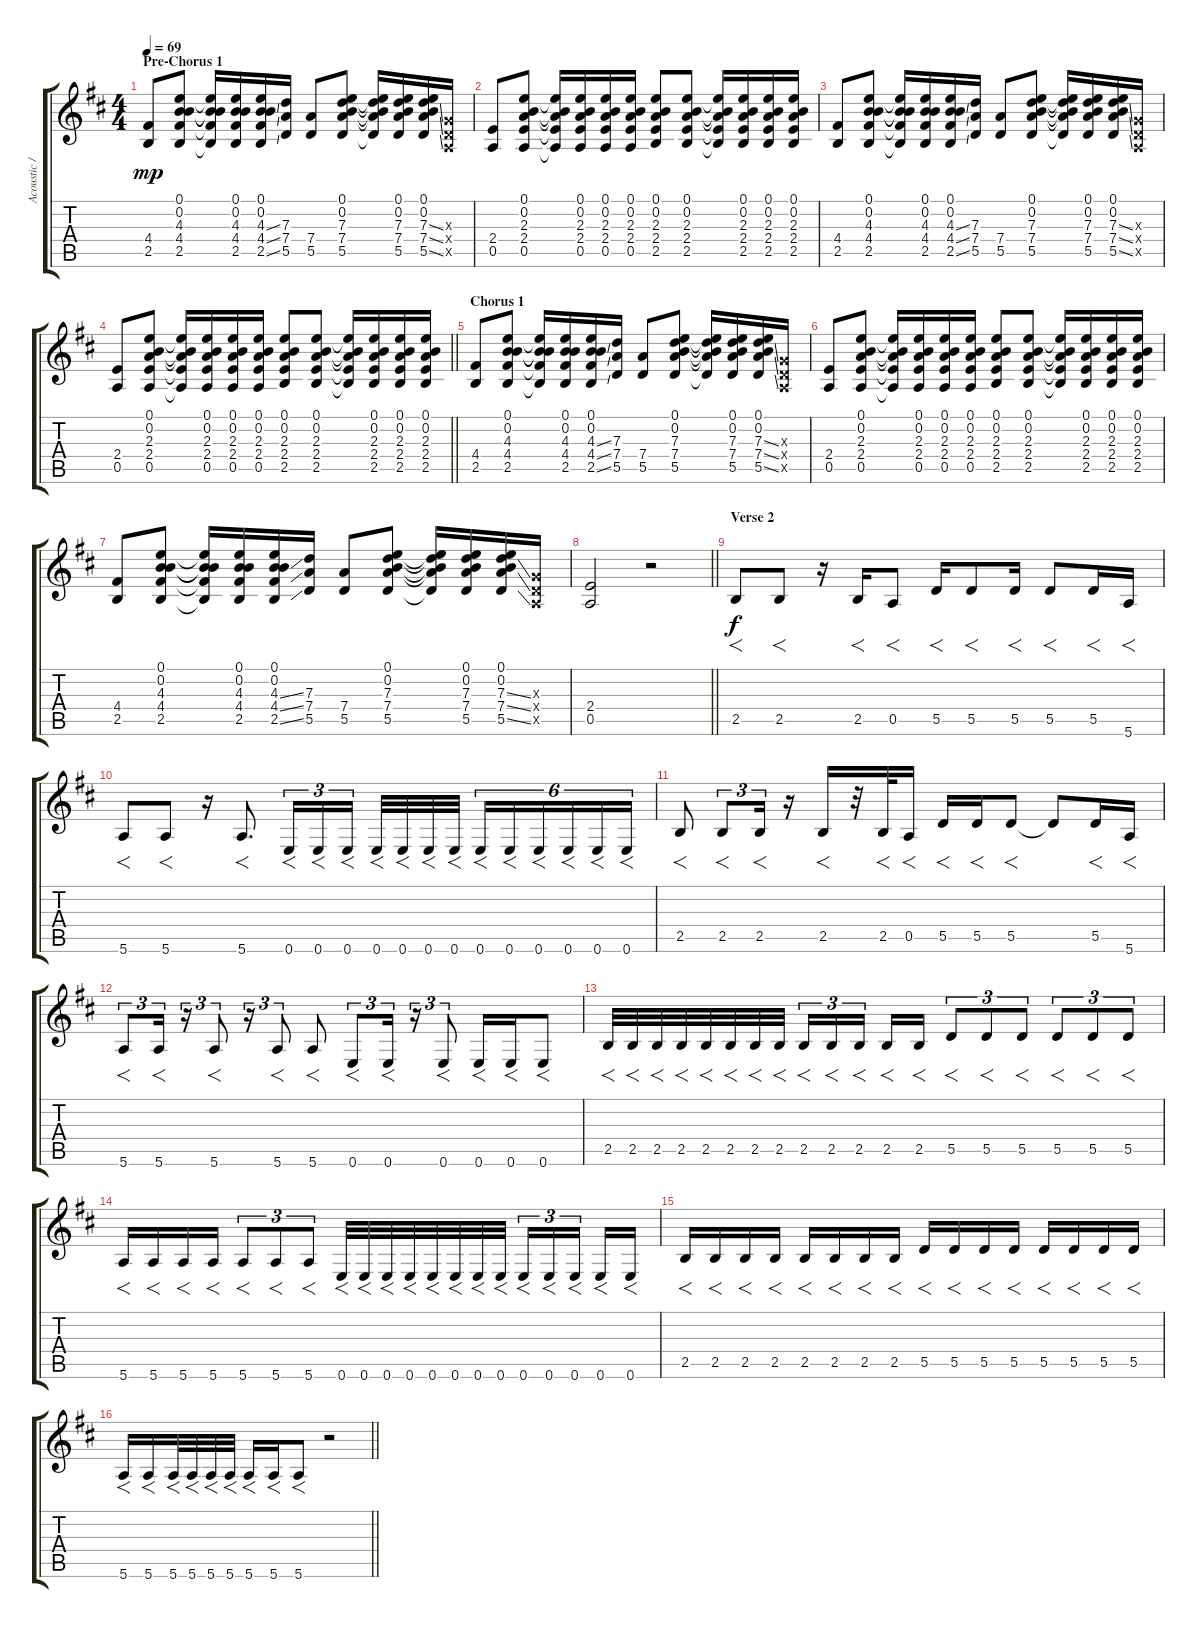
\track ("Acoustic / Dubstep part" "Acoustic /") {instrument acousticguitarsteel}
\staff {score tabs}
\tuning (E4 B3 G3 D3 A2 E2) {hide}
\ts (4 4)
\section ("" "Pre-Chorus 1")
\tempo 69
\clef g2
\ks d
(4.4 2.5).8{dy mp instrument acousticguitarsteel} (0.1 0.2 4.3 4.4 2.5).8 (0.1{t} 0.2{t} 4.3{t} 4.4{t} 2.5{t}).16 (0.1 0.2 4.3 4.4 2.5).16 (0.1 0.2 4.3{ss} 4.4{ss} 2.5{ss}).16 (7.3 7.4 5.5).16 (7.4 5.5).8 (0.1 0.2 7.3 7.4 5.5).8 (0.1{t} 0.2{t} 7.3{t} 7.4{t} 5.5{t}).16 (0.1 0.2 7.3 7.4 5.5).16 (0.1 0.2 7.3{ss} 7.4{ss} 5.5{ss}).16 (0.3{x} 0.4{x} 0.5{x}).16 |
(2.4 0.5).8 (0.1 0.2 2.3 2.4 0.5).8 (0.1{t} 0.2{t} 2.3{t} 2.4{t} 0.5{t}).16 (0.1 0.2 2.3 2.4 0.5).16 (0.1 0.2 2.3 2.4 0.5).16 (0.1 0.2 2.3 2.4 0.5).16 (0.1 0.2 2.3 2.4 2.5).8 (0.1 0.2 2.3 2.4 2.5).8 (0.1{t} 0.2{t} 2.3{t} 2.4{t} 2.5{t}).16 (0.1 0.2 2.3 2.4 2.5).16 (0.1 0.2 2.3 2.4 2.5).16 (0.1 0.2 2.3 2.4 2.5).16 |
(4.4 2.5).8 (0.1 0.2 4.3 4.4 2.5).8 (0.1{t} 0.2{t} 4.3{t} 4.4{t} 2.5{t}).16 (0.1 0.2 4.3 4.4 2.5).16 (0.1 0.2 4.3{ss} 4.4{ss} 2.5{ss}).16 (7.3 7.4 5.5).16 (7.4 5.5).8 (0.1 0.2 7.3 7.4 5.5).8 (0.1{t} 0.2{t} 7.3{t} 7.4{t} 5.5{t}).16 (0.1 0.2 7.3 7.4 5.5).16 (0.1 0.2 7.3{ss} 7.4{ss} 5.5{ss}).16 (0.3{x} 0.4{x} 0.5{x}).16 |
\barLineRight lightlight
(2.4 0.5).8 (0.1 0.2 2.3 2.4 0.5).8 (0.1{t} 0.2{t} 2.3{t} 2.4{t} 0.5{t}).16 (0.1 0.2 2.3 2.4 0.5).16 (0.1 0.2 2.3 2.4 0.5).16 (0.1 0.2 2.3 2.4 0.5).16 (0.1 0.2 2.3 2.4 2.5).8 (0.1 0.2 2.3 2.4 2.5).8 (0.1{t} 0.2{t} 2.3{t} 2.4{t} 2.5{t}).16 (0.1 0.2 2.3 2.4 2.5).16 (0.1 0.2 2.3 2.4 2.5).16 (0.1 0.2 2.3 2.4 2.5).16 |
\section ("" "Chorus 1")
(4.4 2.5).8 (0.1 0.2 4.3 4.4 2.5).8 (0.1{t} 0.2{t} 4.3{t} 4.4{t} 2.5{t}).16 (0.1 0.2 4.3 4.4 2.5).16 (0.1 0.2 4.3{ss} 4.4{ss} 2.5{ss}).16 (7.3 7.4 5.5).16 (7.4 5.5).8 (0.1 0.2 7.3 7.4 5.5).8 (0.1{t} 0.2{t} 7.3{t} 7.4{t} 5.5{t}).16 (0.1 0.2 7.3 7.4 5.5).16 (0.1 0.2 7.3{ss} 7.4{ss} 5.5{ss}).16 (0.3{x} 0.4{x} 0.5{x}).16 |
(2.4 0.5).8 (0.1 0.2 2.3 2.4 0.5).8 (0.1{t} 0.2{t} 2.3{t} 2.4{t} 0.5{t}).16 (0.1 0.2 2.3 2.4 0.5).16 (0.1 0.2 2.3 2.4 0.5).16 (0.1 0.2 2.3 2.4 0.5).16 (0.1 0.2 2.3 2.4 2.5).8 (0.1 0.2 2.3 2.4 2.5).8 (0.1{t} 0.2{t} 2.3{t} 2.4{t} 2.5{t}).16 (0.1 0.2 2.3 2.4 2.5).16 (0.1 0.2 2.3 2.4 2.5).16 (0.1 0.2 2.3 2.4 2.5).16 |
(4.4 2.5).8 (0.1 0.2 4.3 4.4 2.5).8 (0.1{t} 0.2{t} 4.3{t} 4.4{t} 2.5{t}).16 (0.1 0.2 4.3 4.4 2.5).16 (0.1 0.2 4.3{ss} 4.4{ss} 2.5{ss}).16 (7.3 7.4 5.5).16 (7.4 5.5).8 (0.1 0.2 7.3 7.4 5.5).8 (0.1{t} 0.2{t} 7.3{t} 7.4{t} 5.5{t}).16 (0.1 0.2 7.3 7.4 5.5).16 (0.1 0.2 7.3{ss} 7.4{ss} 5.5{ss}).16 (0.3{x} 0.4{x} 0.5{x}).16 |
\barLineRight lightlight
(2.4 0.5).2 r.2 |
\section ("" "Verse 2")
\ks bminor
2.5.8{f dy f instrument lead2sawtooth} 2.5.8{f} r.16 2.5.16{f} 0.5.8{f} 5.5.16{f} 5.5.8{f} 5.5.16{f} 5.5.8{f} 5.5.16{f} 5.6.16{f} |
5.6.8{f} 5.6.8{f} r.16 5.6.8{f d} 0.6.16{f tu (3 2)} 0.6.16{f tu (3 2)} 0.6.16{f tu (3 2) beam splitsecondary} 0.6.32{f} 0.6.32{f} 0.6.32{f} 0.6.32{f} 0.6.16{f tu (6 4)} 0.6.16{f tu (6 4)} 0.6.16{f tu (6 4)} 0.6.16{f tu (6 4)} 0.6.16{f tu (6 4)} 0.6.16{f tu (6 4)} |
2.5.8{f} 2.5.8{f tu (3 2)} 2.5.16{f tu (3 2)} r.16 2.5.16{f} r.32 2.5.32{f} 0.5.16{f} 5.5.16{f} 5.5.16{f} 5.5.8{f} 5.5{t}.8 5.5.16{f} 5.6.16{f} |
5.6.8{f tu (3 2)} 5.6.16{f tu (3 2)} r.16{tu (3 2)} 5.6.8{f tu (3 2)} r.16{tu (3 2)} 5.6.8{f tu (3 2)} 5.6.8{f} 0.6.8{f tu (3 2)} 0.6.16{f tu (3 2)} r.16{tu (3 2)} 0.6.8{f tu (3 2)} 0.6.16{f} 0.6.16{f} 0.6.8{f} |
2.5.32{f} 2.5.32{f} 2.5.32{f} 2.5.32{f} 2.5.32{f} 2.5.32{f} 2.5.32{f} 2.5.32{f} 2.5.16{f tu (3 2)} 2.5.16{f tu (3 2)} 2.5.16{f tu (3 2) beam splitsecondary} 2.5.16{f} 2.5.16{f} 5.5.8{f tu (3 2)} 5.5.8{f tu (3 2)} 5.5.8{f tu (3 2)} 5.5.8{f tu (3 2)} 5.5.8{f tu (3 2)} 5.5.8{f tu (3 2)} |
5.6.16{f} 5.6.16{f} 5.6.16{f} 5.6.16{f} 5.6.8{f tu (3 2)} 5.6.8{f tu (3 2)} 5.6.8{f tu (3 2)} 0.6.32{f} 0.6.32{f} 0.6.32{f} 0.6.32{f} 0.6.32{f} 0.6.32{f} 0.6.32{f} 0.6.32{f} 0.6.16{f tu (3 2)} 0.6.16{f tu (3 2)} 0.6.16{f tu (3 2) beam splitsecondary} 0.6.16{f} 0.6.16{f} |
2.5.16{f} 2.5.16{f} 2.5.16{f} 2.5.16{f} 2.5.16{f} 2.5.16{f} 2.5.16{f} 2.5.16{f} 5.5.16{f} 5.5.16{f} 5.5.16{f} 5.5.16{f} 5.5.16{f} 5.5.16{f} 5.5.16{f} 5.5.16{f} |
\barLineRight lightlight
\ks d
5.6.16{f} 5.6.16{f} 5.6.32{f} 5.6.32{f} 5.6.32{f} 5.6.32{f} 5.6.16{f} 5.6.16{f} 5.6.8{f} r.2
